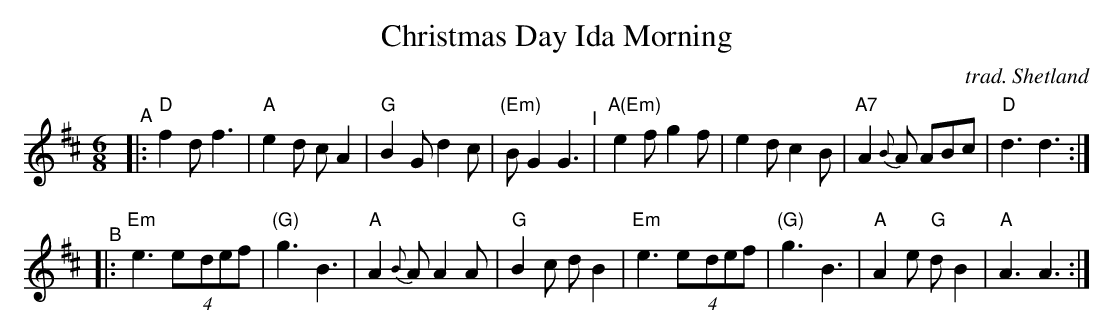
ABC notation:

X:1
T: Christmas Day Ida Morning
O: trad. Shetland
M: 6/8
K: D
"^A"|:\
"D"f2d f3 | "A"e2d cA2 | "G"B2G d2c | "(Em)"BG2 G3 "^I"|\
"A(Em)"e2f g2f | e2d c2B | "A7"A2{B}A ABc | "D"d3 d3 :|
"^B"|:\
"Em"e3 (4e-def | "(G)"g3 B3 | "A"A2{B}A A2A | "G"B2c dB2 |\
"Em"e3 (4e-def | "(G)"g3 B3 | "A"A2e "G"dB2 | "A"A3 A3 :|
